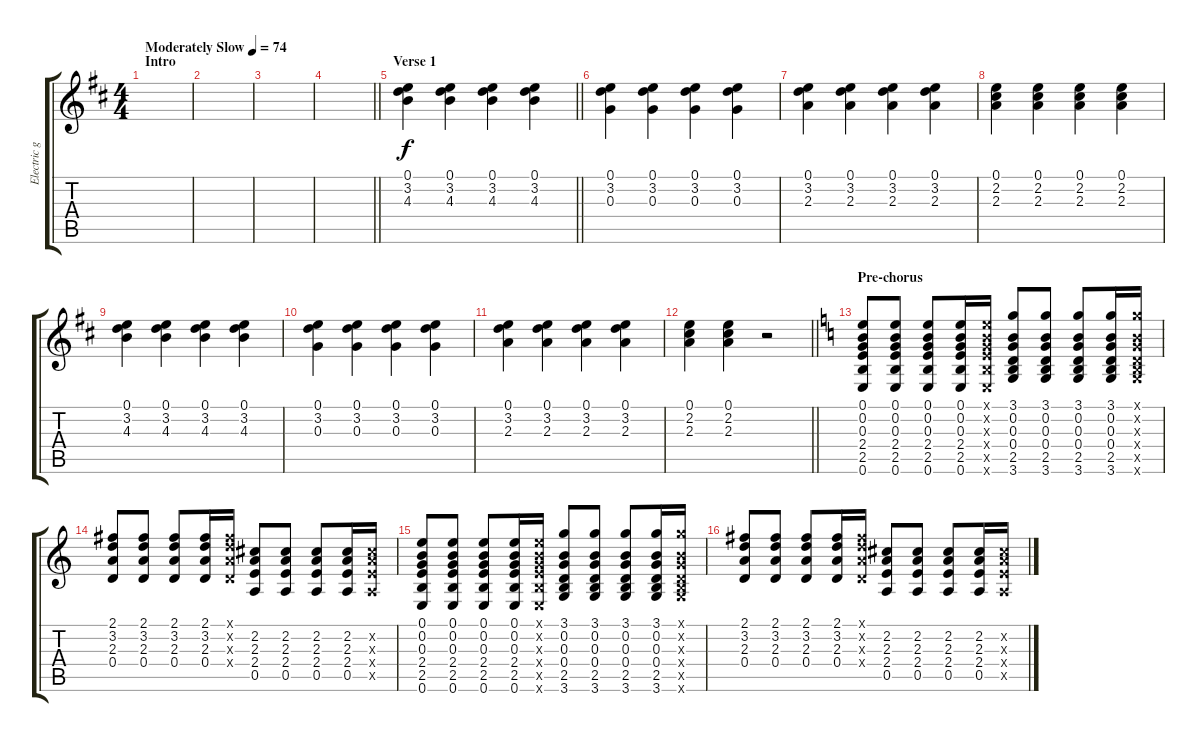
\track ("Electric guitar 2" "Electric g") {instrument electricguitarclean}
\staff {score tabs}
\tuning (E4 B3 G3 D3 A2 E2) {hide}
\ts (4 4)
\section ("" "Intro")
\tempo (74 "Moderately Slow")
\clef g2
\ks d
|
|
|
\barLineRight lightlight
|
\section ("" "Verse 1")
\barLineRight lightlight
(0.1 3.2 4.3).4 (0.1 3.2 4.3).4 (0.1 3.2 4.3).4 (0.1 3.2 4.3).4 |
(0.1 3.2 0.3).4 (0.1 3.2 0.3).4 (0.1 3.2 0.3).4 (0.1 3.2 0.3).4 |
(0.1 3.2 2.3).4 (0.1 3.2 2.3).4 (0.1 3.2 2.3).4 (0.1 3.2 2.3).4 |
(0.1 2.2 2.3).4 (0.1 2.2 2.3).4 (0.1 2.2 2.3).4 (0.1 2.2 2.3).4 |
(0.1 3.2 4.3).4 (0.1 3.2 4.3).4 (0.1 3.2 4.3).4 (0.1 3.2 4.3).4 |
(0.1 3.2 0.3).4 (0.1 3.2 0.3).4 (0.1 3.2 0.3).4 (0.1 3.2 0.3).4 |
(0.1 3.2 2.3).4 (0.1 3.2 2.3).4 (0.1 3.2 2.3).4 (0.1 3.2 2.3).4 |
\barLineRight lightlight
(0.1 2.2 2.3).4 (0.1 2.2 2.3).4 r.2 |
\section ("" "Pre-chorus")
\ks c
(0.1 0.2 0.3 2.4 2.5 0.6).8 (0.1 0.2 0.3 2.4 2.5 0.6).8 (0.1 0.2 0.3 2.4 2.5 0.6).8 (0.1 0.2 0.3 2.4 2.5 0.6).16 (0.1{x} 0.2{x} 0.3{x} 2.4{x} 2.5{x} 0.6{x}).16 (3.1 0.2 0.3 0.4 2.5 3.6).8 (3.1 0.2 0.3 0.4 2.5 3.6).8 (3.1 0.2 0.3 0.4 2.5 3.6).8 (3.1 0.2 0.3 0.4 2.5 3.6).16 (3.1{x} 0.2{x} 0.3{x} 0.4{x} 2.5{x} 3.6{x}).16 |
(2.1 3.2 2.3 0.4).8 (2.1 3.2 2.3 0.4).8 (2.1 3.2 2.3 0.4).8 (2.1 3.2 2.3 0.4).16 (2.1{x} 3.2{x} 2.3{x} 0.4{x}).16 (2.2 2.3 2.4 0.5).8 (2.2 2.3 2.4 0.5).8 (2.2 2.3 2.4 0.5).8 (2.2 2.3 2.4 0.5).16 (2.2{x} 2.3{x} 2.4{x} 0.5{x}).16 |
(0.1 0.2 0.3 2.4 2.5 0.6).8 (0.1 0.2 0.3 2.4 2.5 0.6).8 (0.1 0.2 0.3 2.4 2.5 0.6).8 (0.1 0.2 0.3 2.4 2.5 0.6).16 (0.1{x} 0.2{x} 0.3{x} 2.4{x} 2.5{x} 0.6{x}).16 (3.1 0.2 0.3 0.4 2.5 3.6).8 (3.1 0.2 0.3 0.4 2.5 3.6).8 (3.1 0.2 0.3 0.4 2.5 3.6).8 (3.1 0.2 0.3 0.4 2.5 3.6).16 (3.1{x} 0.2{x} 0.3{x} 0.4{x} 2.5{x} 3.6{x}).16 |
(2.1 3.2 2.3 0.4).8 (2.1 3.2 2.3 0.4).8 (2.1 3.2 2.3 0.4).8 (2.1 3.2 2.3 0.4).16 (2.1{x} 3.2{x} 2.3{x} 0.4{x}).16 (2.2 2.3 2.4 0.5).8 (2.2 2.3 2.4 0.5).8 (2.2 2.3 2.4 0.5).8 (2.2 2.3 2.4 0.5).16 (2.2{x} 2.3{x} 2.4{x} 0.5{x}).16
